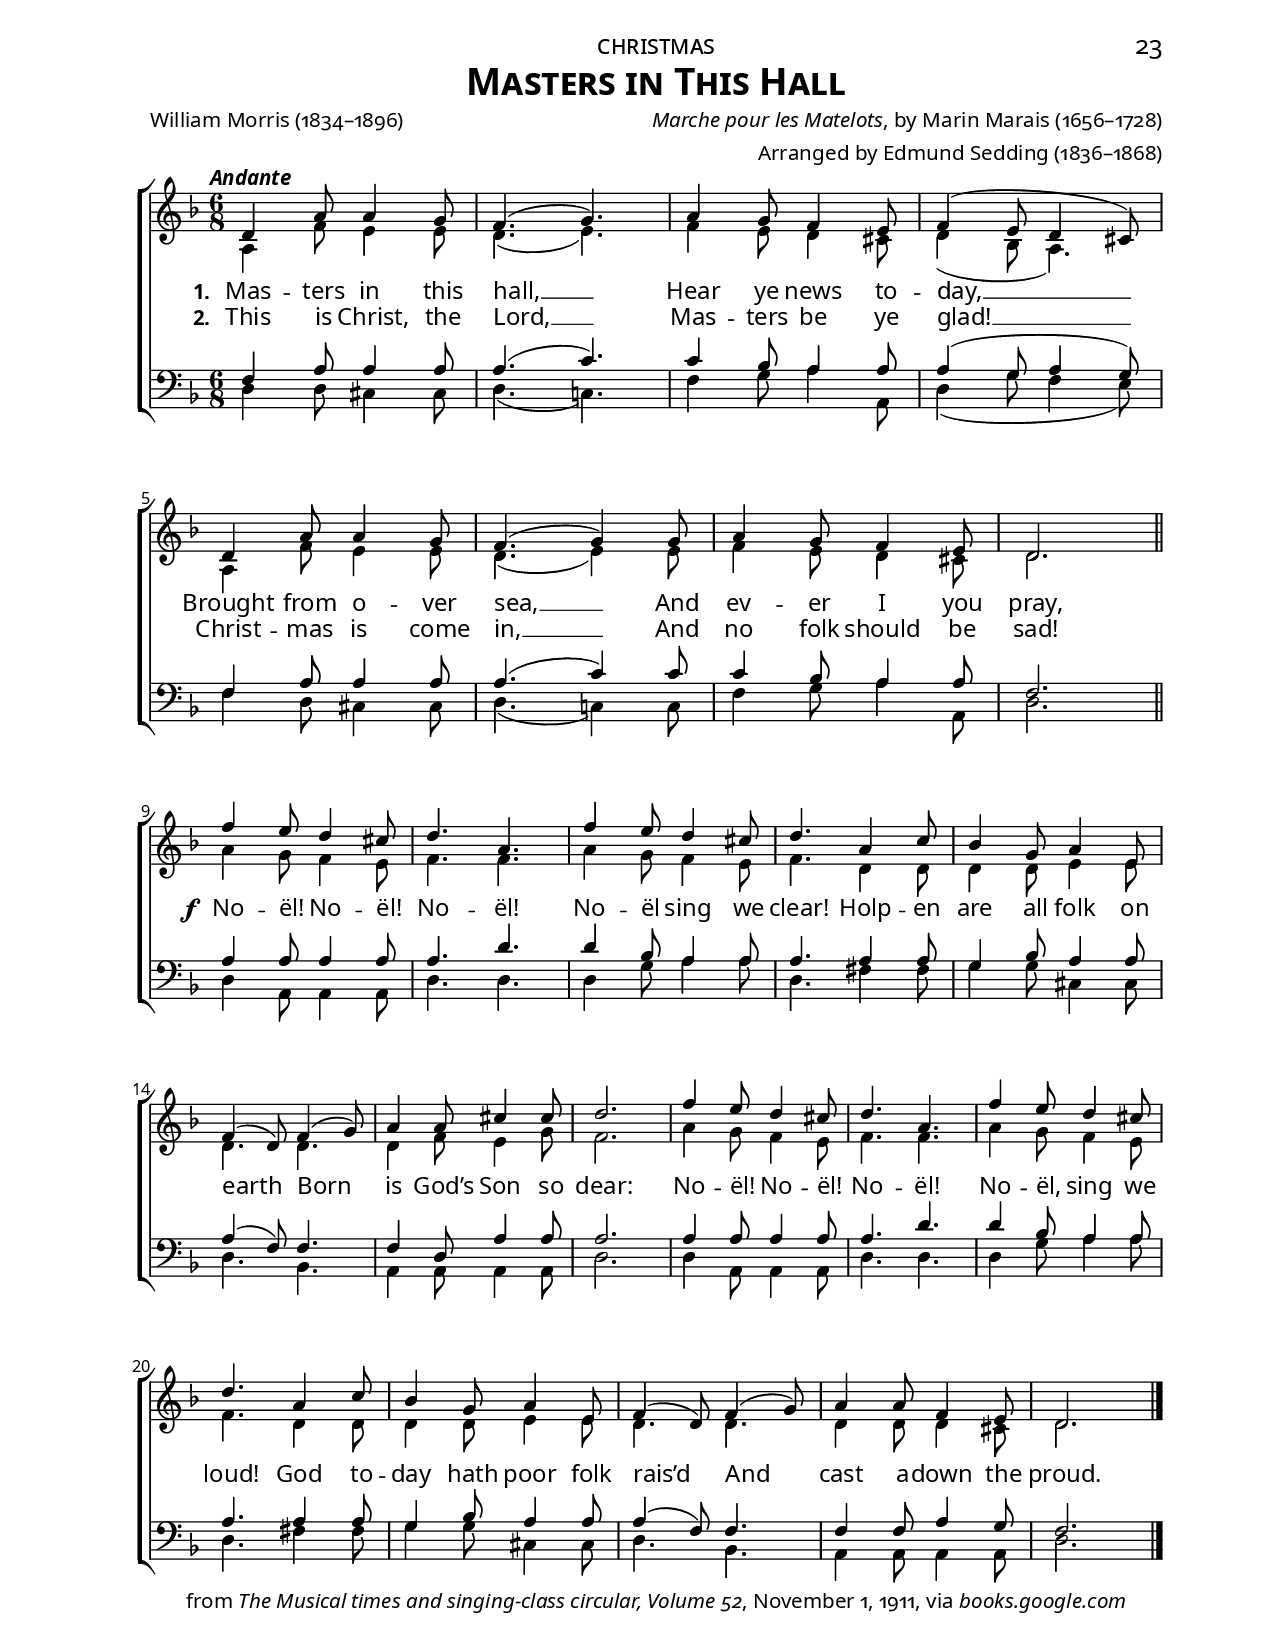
\version "2.24.0"
\include "util.ly"
\header {
  title = \markup{\override #'(font-name . "Garamond Premier Pro Semibold"){ \abs-fontsize #18 \smallCapsOldStyle"Masters in This Hall"}}
  poet = \markup\oldStyleNum"William Morris (1834–1896)"
  composer = \markup\concat{\italic"Marche pour les Matelots" \oldStyleNum", by Marin Marais (1656–1728)"}
  arranger = \markup\oldStyleNum"Arranged by Edmund Sedding (1836–1868)"
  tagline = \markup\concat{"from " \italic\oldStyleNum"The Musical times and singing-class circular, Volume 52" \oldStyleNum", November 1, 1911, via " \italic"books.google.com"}
}
\paper {
  paper-height = 11\in
  paper-width = 8.5\in
  indent = 0\in
  %system-system-spacing = #'((basic-distance . 10) (padding . 0))
  system-system-spacing =
    #'((basic-distance . 0)
       (minimum-distance . 0)
       (padding . -5)
       (stretchability . 100))
  ragged-last-bottom = ##f
  ragged-bottom = ##f
  two-sided = ##t
  inner-margin = 1\in
  outer-margin = 0.75\in
  top-margin = 0.26\in
  bottom-margin = 0.25\in
  first-page-number = #023
  print-first-page-number = ##t
  headerLine = \markup{\override #'(font-name . "Garamond Premier Pro") \smallCapsOldStyle"christmas"}
  oddHeaderMarkup = \markup\fill-line{
     \override #'(font-name . "Garamond Premier Pro")\abs-fontsize #12.5
     \combine 
        \fill-line{"" \if \should-print-page-number
        \oldStylePageNum""
        }
        \fill-line{\headerLine}
  }
  evenHeaderMarkup = \markup {
     \override #'(font-name . "Garamond Premier Pro")\abs-fontsize #12.5
     \combine
        \if \should-print-page-number
        \oldStylePageNum""
        \fill-line{\headerLine}
  }
}
#(set-global-staff-size 18) \paper{ #(define fonts (make-pango-font-tree "Garamond Premier Pro" "Garamond Premier Pro" "Garamond Premier Pro" (/ 18 20))) }
global = {
  \key f \major
  \time 6/8
  \autoBeamOff
  \override DynamicLineSpanner.staff-padding = #0.0
  \override DynamicLineSpanner.Y-extent = #'(-0.2 . 0.2)
}

sopMusic = \relative c' {
  \tempo \markup\italic"Andante"
  d4 a'8 a4 g8 |
  f4.( g) |
  a4 g8 f4 e8 |
  f4( e8 d4 cis8) |
  
  d4 a'8 a4 g8 |
  f4.( g4) g8 |
  a4 g8 f4 e8 |
  d2. \bar"||" \break
  
  \repeat unfold 2 {
    f'4 e8 d4 cis8 |
    d4. a |
    f'4 e8 d4 cis8 |
    d4.a4 c8 |
    
    bes4 g8 a4 e8 |
    f4( d8) f4( g8) |
  }
  \alternative {
    {
      a4 a8 cis4 cis8 |
      d2. |
    }
    {
      a4 a8 f4 e8 |
      d2. \bar"|."
    }
  }
}
sopWords = \lyricmode {
  
}

altoMusic = \relative c' {
  a4 f'8 e4 e8 |
  d4.( e) |
  f4 e8 d4 cis8 |
  d4( bes8 a4.) |
  
  a4 f'8 e4 e8 |
  d4.( e4) e8 |
  f4 e8 d4 cis8 |
  d2.
  
  \repeat unfold 2 {
    a'4 g8 f4 e8 |
    f4. f |
    a4 g8 f4 e8 |
    f4. d4 d8 |
    
    d4 d8 e4 e8 |
    d4. d |
  }
  \alternative {
    {
      d4 f8 e4 g8 |
      f2. |
    }
    {
      d4 d8 d4 cis8 |
      d2. \bar"|."
    }
  }
}
altoWords = {
  \dropLyricsV
  \lyricmode {
    \set stanza = #"1. "
    Mas -- ters in this hall, __
    Hear ye news to -- day, __
    Brought from o -- ver sea, __
    And ev -- er I you pray,
  }
  \set stanza = \markup\dynamic"f "
  \lyricmode{
    \dropLyricsVII
    No -- ël! No -- ël! No -- ël! 
    No -- ël sing we clear! Holp -- en are all folk on earth
    Born is God’s Son so dear:
    
    No -- ël! No -- ël! No -- ël! 
    No -- ël, sing we loud!
    God to -- day hath poor folk rais’d
    And cast a -- down the proud.
  }
}
altoWordsII = \lyricmode {
  \dropLyricsV
%\markup\italic
  \set stanza = #"2. "
  This is Christ, the Lord, __
  Mas -- ters be ye glad! __ 
  Christ -- mas is come in, __
  And no folk should be sad!
}
altoWordsIII = \lyricmode {
  \set stanza = #"3. "
  \set ignoreMelismata = ##t
}
altoWordsIV = \lyricmode {
  \set stanza = #"4. "
  \set ignoreMelismata = ##t
}
altoWordsV = \lyricmode {
  \set stanza = #"5. "
  \set ignoreMelismata = ##t
}
altoWordsVI = \lyricmode {
  \set stanza = #"6. "
  \set ignoreMelismata = ##t
}
tenorMusic = \relative c {
  f4 a8 a4 a8 |
  a4.( c) |
  c4 bes8 a4 a8 |
  a4( g8 a4 g8) |
  
  f4 a8 a4 a8 |
  a4.( c4) c8 |
  c4 bes8 a4 a8 |
  f2.
  
  \repeat unfold 2 {
    a4 a8 a4 a8 |
    a4. d |
    d4 bes8 a4 a8 |
    a4. a4 a8 |
    
    g4 bes8 a4 a8 |
    a4( f8) f4. |
  }
  \alternative {
    {
      f4 d8 a'4 a8 |
      a2. |
    }
    {
      f4 f8 a4 g8 |
      f2. \bar "|."
    }
  }
}
tenorWords = \lyricmode {

}

bassMusic = \relative c{
  d4 d8 cis4 cis8 |
  d4.( c!) |
  f4 g8 a4 a,8 |
  d4( g8 f4 e8) |
  
  f4 d8 cis4 cis8 |
  d4.( c!4) c8 |
  f4 g8 a4 a,8 |
  d2. |
  
  \repeat unfold 2 {
    d4 a8 a4 a8 |
    d4. d |
    d4 g8 a4 a8 |
    d,4. fis4 fis8 |
    
    g4 g8 cis,4 cis8 |
    d4. bes |
  }
  \alternative {
    {
      a4 a8 a4 a8 |
      d2.
    }
    {
      a4 a8 a4 a8 |
      d2. \bar"|."
    }
  }
}

\score {
  <<
   \new ChoirStaff <<
%    \new Lyrics = sopranos \with { \override VerticalAxisGroup.nonstaff-relatedstaff-spacing = #'((basic-distance . 1)) }
    \new Staff = women <<
      \new Voice = "sopranos" { \voiceOne << \global \sopMusic >> }
      \new Voice = "altos" { \voiceTwo << \global \altoMusic >> }
    >>
    \new Lyrics \with { alignAboveContext = #"women" \override VerticalAxisGroup.nonstaff-relatedstaff-spacing = #'((basic-distance . 1))} \lyricsto "sopranos" \sopWords
     \new Lyrics = "altosVI"  \with { alignBelowContext = #"women" \override VerticalAxisGroup.nonstaff-relatedstaff-spacing = #'((basic-distance . 1))} \lyricsto "altos" \altoWordsVI
    \new Lyrics = "altosV"  \with { alignBelowContext = #"women" \override VerticalAxisGroup.nonstaff-relatedstaff-spacing = #'((basic-distance . 1))} \lyricsto "altos" \altoWordsV
    \new Lyrics = "altosIV"  \with { alignBelowContext = #"women" \override VerticalAxisGroup.nonstaff-relatedstaff-spacing = #'((basic-distance . 1))} \lyricsto "altos" \altoWordsIV
    \new Lyrics = "altosIII"  \with { alignBelowContext = #"women" \override VerticalAxisGroup.nonstaff-relatedstaff-spacing = #'((basic-distance . 1))} \lyricsto "altos" \altoWordsIII
    \new Lyrics = "altosII"  \with { alignBelowContext = #"women" \override VerticalAxisGroup.nonstaff-relatedstaff-spacing = #'((basic-distance . 1))} \lyricsto "sopranos" \altoWordsII
    \new Lyrics = "altos"  \with { alignBelowContext = #"women" \override VerticalAxisGroup.nonstaff-relatedstaff-spacing = #'((basic-distance . 1))} \lyricsto "sopranos" \altoWords
   \new Staff = men <<
      \clef bass
      \new Voice = "tenors" { \voiceOne << \global \tenorMusic >> }
      \new Voice = "basses" { \voiceTwo << \global \bassMusic >> }
    >>
    \new Lyrics \with { alignAboveContext = #"men" \override VerticalAxisGroup.nonstaff-relatedstaff-spacing = #'((basic-distance . 1)) } \lyricsto "tenors" \tenorWords
  >>
  >>
  \layout {
  \context {
    \Lyrics
    \override LyricText.font-size = #1.3
  }
    \context {
      \Score
      %\override SpacingSpanner.base-shortest-duration = #(ly:make-moment 1/8)
      %\override SpacingSpanner.common-shortest-duration = #(ly:make-moment 1/4)
    }
    \context {
      % Remove all empty staves
      % \Staff \RemoveEmptyStaves \override VerticalAxisGroup.remove-first = ##t
    }
    \context {
      \Lyrics
      \override LyricText.X-offset = #center-on-word
    }
  }
}

